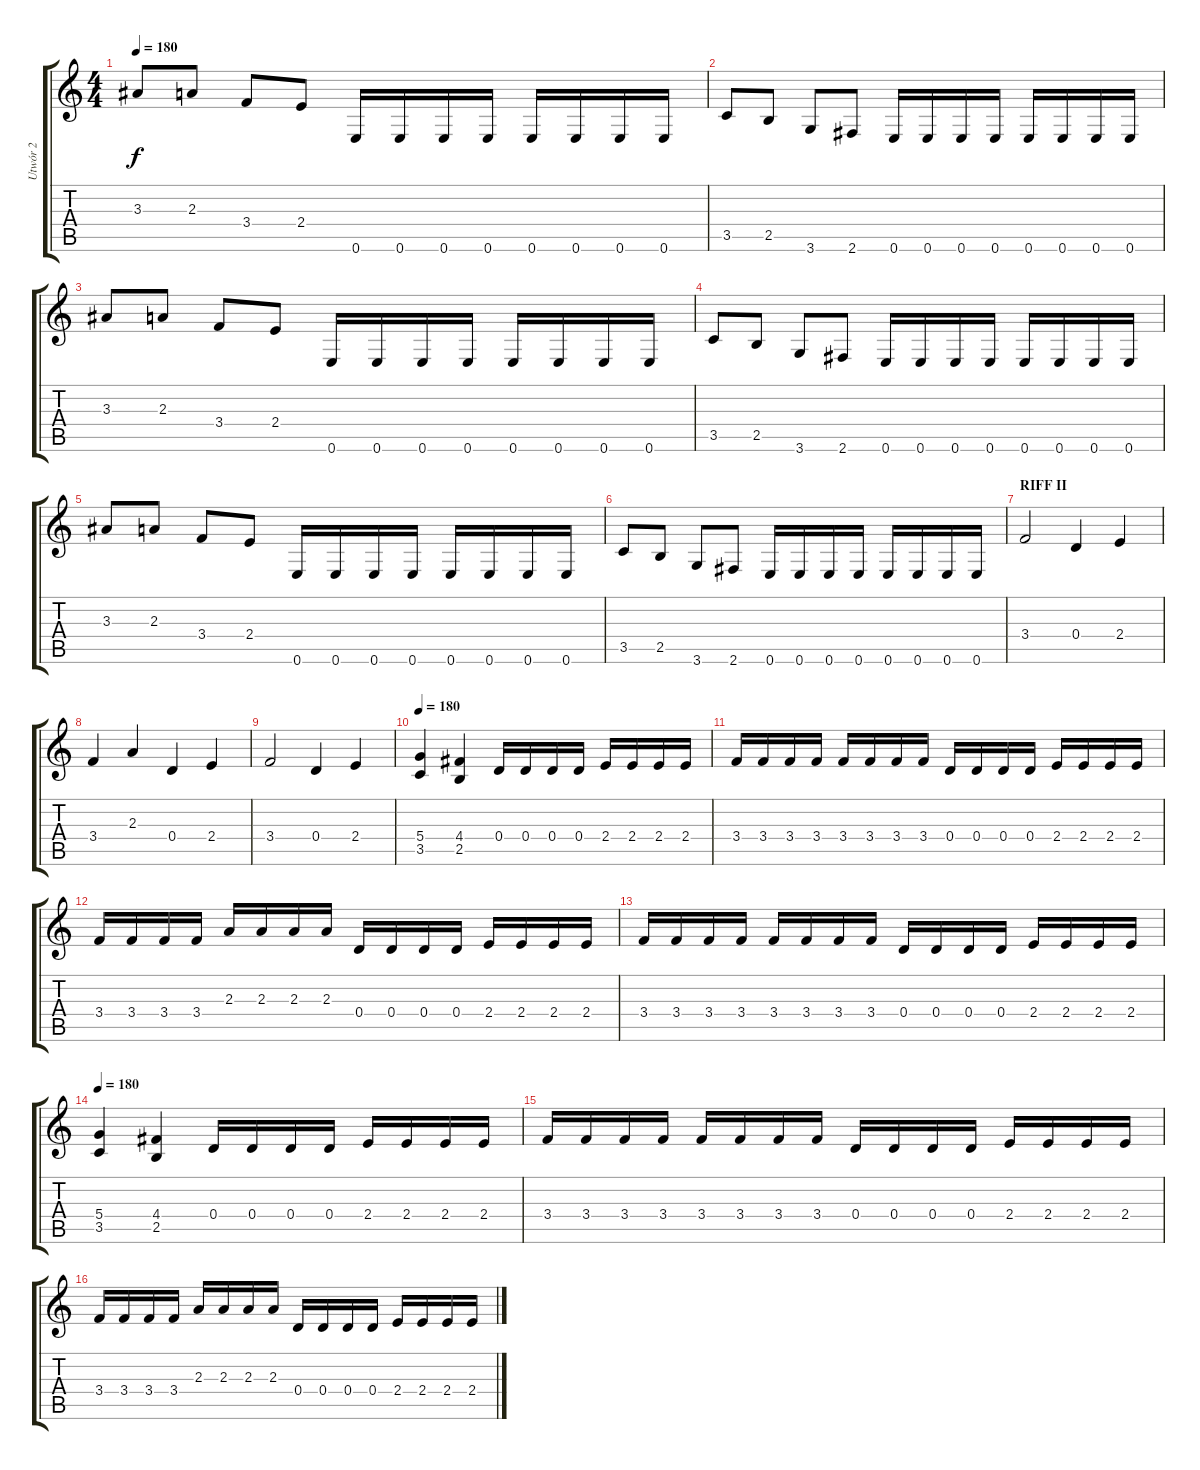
\track ("Utwór 2" "Utwór 2") {instrument distortionguitar}
\staff {score tabs}
\tuning (E4 B3 G3 D3 A2 E2) {hide}
\ts (4 4)
\tempo 180
\clef g2
\ks c
3.3.8{dy f} 2.3.8 3.4.8 2.4.8 0.6.16 0.6.16 0.6.16 0.6.16 0.6.16 0.6.16 0.6.16 0.6.16 |
3.5.8 2.5.8 3.6.8 2.6.8 0.6.16 0.6.16 0.6.16 0.6.16 0.6.16 0.6.16 0.6.16 0.6.16 |
3.3.8 2.3.8 3.4.8 2.4.8 0.6.16 0.6.16 0.6.16 0.6.16 0.6.16 0.6.16 0.6.16 0.6.16 |
3.5.8 2.5.8 3.6.8 2.6.8 0.6.16 0.6.16 0.6.16 0.6.16 0.6.16 0.6.16 0.6.16 0.6.16 |
3.3.8 2.3.8 3.4.8 2.4.8 0.6.16 0.6.16 0.6.16 0.6.16 0.6.16 0.6.16 0.6.16 0.6.16 |
3.5.8 2.5.8 3.6.8 2.6.8 0.6.16 0.6.16 0.6.16 0.6.16 0.6.16 0.6.16 0.6.16 0.6.16 |
\section ("" "RIFF II")
3.4.2 0.4.4 2.4.4 |
3.4.4 2.3.4 0.4.4 2.4.4 |
3.4.2 0.4.4 2.4.4 |
\tempo 180
(5.4 3.5).4 (4.4 2.5).4 0.4.16 0.4.16 0.4.16 0.4.16 2.4.16 2.4.16 2.4.16 2.4.16 |
3.4.16 3.4.16 3.4.16 3.4.16 3.4.16 3.4.16 3.4.16 3.4.16 0.4.16 0.4.16 0.4.16 0.4.16 2.4.16 2.4.16 2.4.16 2.4.16 |
3.4.16 3.4.16 3.4.16 3.4.16 2.3.16 2.3.16 2.3.16 2.3.16 0.4.16 0.4.16 0.4.16 0.4.16 2.4.16 2.4.16 2.4.16 2.4.16 |
3.4.16 3.4.16 3.4.16 3.4.16 3.4.16 3.4.16 3.4.16 3.4.16 0.4.16 0.4.16 0.4.16 0.4.16 2.4.16 2.4.16 2.4.16 2.4.16 |
\tempo 180
(5.4 3.5).4 (4.4 2.5).4 0.4.16 0.4.16 0.4.16 0.4.16 2.4.16 2.4.16 2.4.16 2.4.16 |
3.4.16 3.4.16 3.4.16 3.4.16 3.4.16 3.4.16 3.4.16 3.4.16 0.4.16 0.4.16 0.4.16 0.4.16 2.4.16 2.4.16 2.4.16 2.4.16 |
3.4.16 3.4.16 3.4.16 3.4.16 2.3.16 2.3.16 2.3.16 2.3.16 0.4.16 0.4.16 0.4.16 0.4.16 2.4.16 2.4.16 2.4.16 2.4.16
